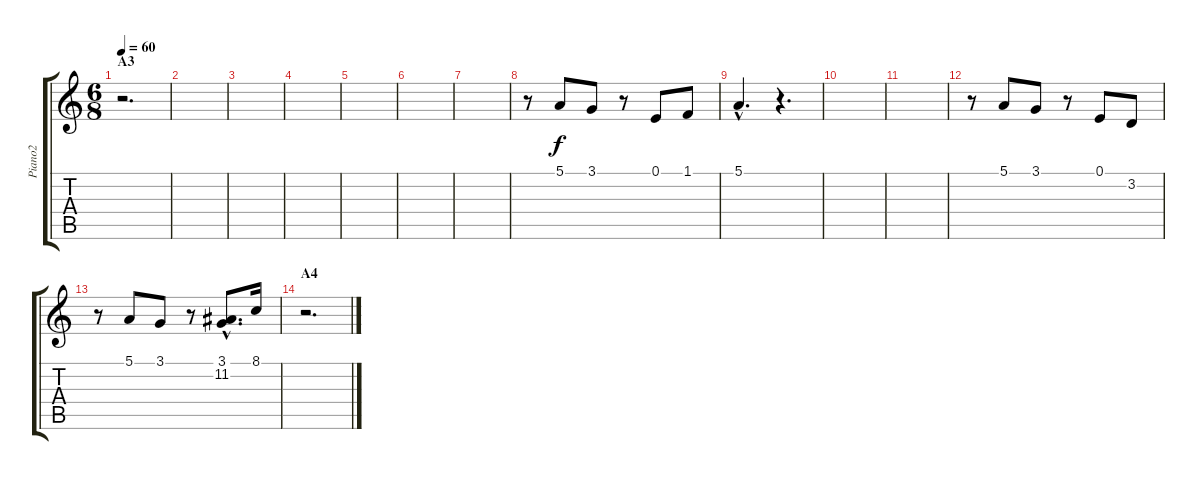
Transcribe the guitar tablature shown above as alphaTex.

\track ("Piano2" "Piano2") {instrument acousticgrandpiano}
\staff {score tabs}
\tuning (E4 B3 G3 D3 A2 E2) {hide}
\ts (6 8)
\section ("" "A3")
\tempo 60
\clef g2
\ks c
r.2{d dy f} |
|
|
|
|
|
|
r.8 5.1.8 3.1.8 r.8 0.1.8 1.1.8 |
5.1{hac}.4{d} r.4{d} |
|
|
r.8 5.1.8 3.1.8 r.8 0.1.8 3.2.8 |
r.8 5.1.8 3.1.8 r.8 (3.1{hac} 11.2{hac}).8{d} 8.1.16 |
\section ("" "A4")
r.2{d}
